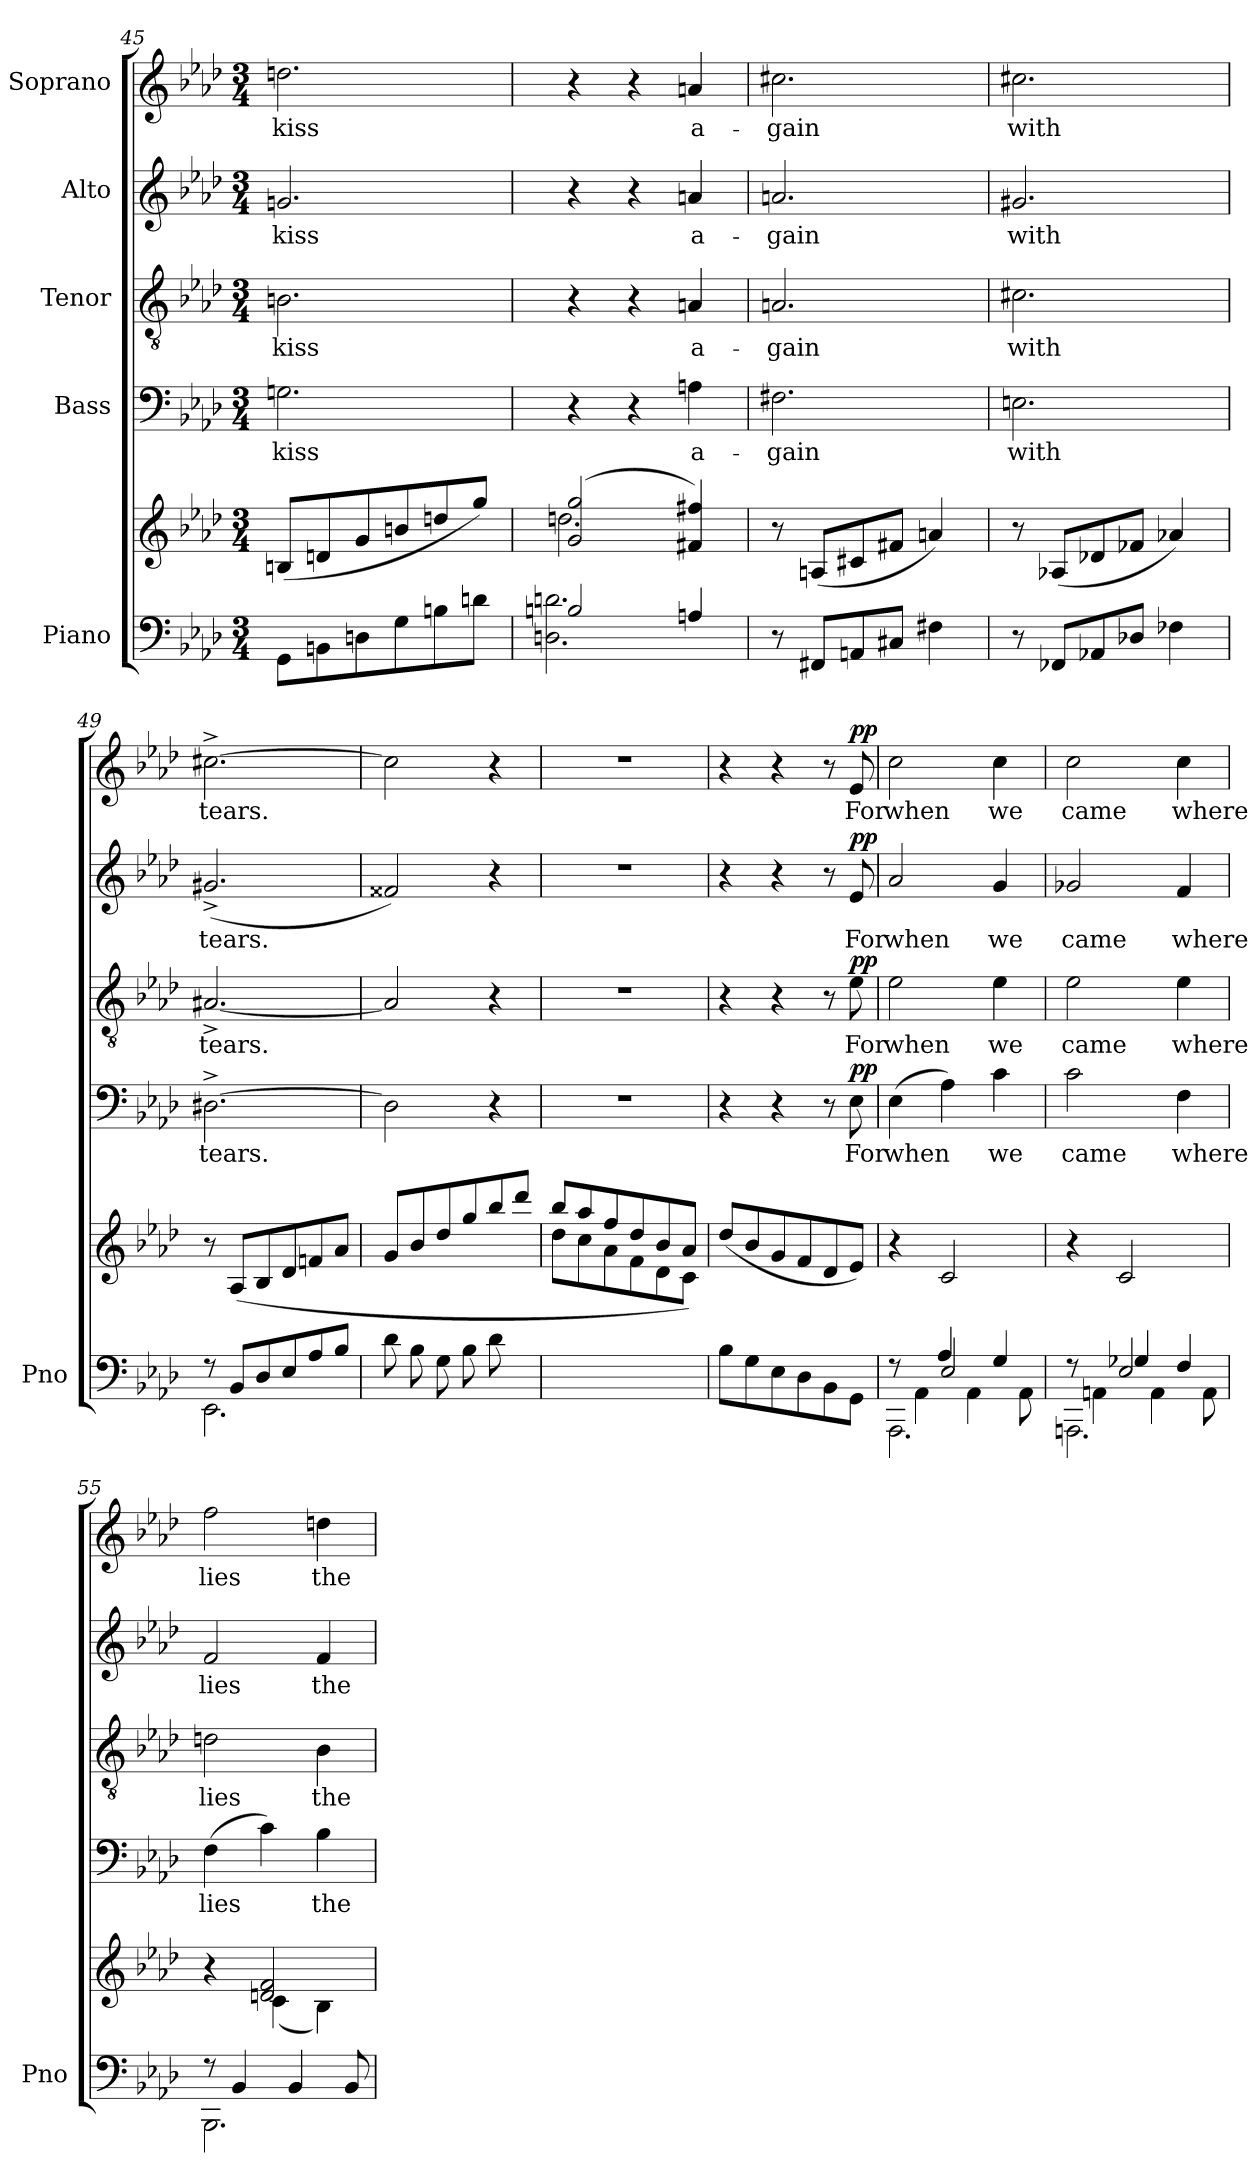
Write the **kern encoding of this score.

**kern	**kern	**kern	**text	**dynam	**kern	**text	**dynam	**kern	**text	**dynam	**kern	**text	**dynam
*part5	*part5	*part4	*part4	*part4	*part3	*part3	*part3	*part2	*part2	*part2	*part1	*part1	*part1
*staff6	*staff5	*staff4	*staff4	*staff4	*staff3	*staff3	*staff3	*staff2	*staff2	*staff2	*staff1	*staff1	*staff1
*I"Piano	*	*I"Bass	*	*	*I"Tenor	*	*	*I"Alto	*	*	*I"Soprano	*	*
*I'Pno	*	*	*	*	*	*	*	*	*	*	*	*	*
*clefF4	*clefG2	*clefF4	*	*	*clefGv2	*	*	*clefG2	*	*	*clefG2	*	*
*k[b-e-a-d-]	*k[b-e-a-d-]	*k[b-e-a-d-]	*	*	*k[b-e-a-d-]	*	*	*k[b-e-a-d-]	*	*	*k[b-e-a-d-]	*	*
*M3/4	*M3/4	*M3/4	*	*	*M3/4	*	*	*M3/4	*	*	*M3/4	*	*
=45	=45	=45	=45	=45	=45	=45	=45	=45	=45	=45	=45	=45	=45
!	!	!	!LO:LY:b	!	!	!LO:LY:b	!	!	!LO:LY:b	!	!	!LO:LY:b	!
8GG\L	(<8Bn/L	2.Gn\	kiss	.	2.Bn\	kiss	.	2.gn/	kiss	.	2.ddn\	kiss	.
8BBn\	8dn/	.	.	.	.	.	.	.	.	.	.	.	.
8Dn\	8g/	.	.	.	.	.	.	.	.	.	.	.	.
8G\	8bn/	.	.	.	.	.	.	.	.	.	.	.	.
8Bn\	8ddn/	.	.	.	.	.	.	.	.	.	.	.	.
8dn\J	8gg/J)	.	.	.	.	.	.	.	.	.	.	.	.
=46	=46	=46	=46	=46	=46	=46	=46	=46	=46	=46	=46	=46	=46
*^	*^	*	*	*	*	*	*	*	*	*	*	*	*
2Bn/	2.Dn\ 2.dn\	(>2g/ 2gg/	2.ddn\	4r	.	.	4r	.	.	4r	.	.	4r	.	.
.	.	.	.	4r	.	.	4r	.	.	4r	.	.	4r	.	.
!	!	!	!	!	!LO:LY:b	!	!	!LO:LY:b	!	!	!LO:LY:b	!	!	!LO:LY:b	!
4An/	.	4f#X/ 4ff#X/)	.	4An\	a-	.	4An/	a-	.	4an/	a-	.	4an/	a-	.
*v	*v	*	*	*	*	*	*	*	*	*	*	*	*	*	*
*	*v	*v	*	*	*	*	*	*	*	*	*	*	*	*
=47	=47	=47	=47	=47	=47	=47	=47	=47	=47	=47	=47	=47	=47
!	!	!	!LO:LY:b	!	!	!LO:LY:b	!	!	!LO:LY:b	!	!	!LO:LY:b	!
8r	8r	2.F#X\	-gain	.	2.An/	-gain	.	2.an/	-gain	.	2.cc#X\	-gain	.
8FF#X/L	(<8An/L	.	.	.	.	.	.	.	.	.	.	.	.
8AAn/	8c#X/	.	.	.	.	.	.	.	.	.	.	.	.
8C#X/J	8f#X/J	.	.	.	.	.	.	.	.	.	.	.	.
4F#X\	4an/)	.	.	.	.	.	.	.	.	.	.	.	.
=48	=48	=48	=48	=48	=48	=48	=48	=48	=48	=48	=48	=48	=48
!	!	!	!LO:LY:b	!	!	!LO:LY:b	!	!	!LO:LY:b	!	!	!LO:LY:b	!
8r	8r	2.En\	with	.	2.c#X\	with	.	2.g#X/	with	.	2.cc#X\	with	.
8FF-X/L	(<8A-X/L	.	.	.	.	.	.	.	.	.	.	.	.
8AA-X/	8d-X/	.	.	.	.	.	.	.	.	.	.	.	.
8D-X/J	8f-X/J	.	.	.	.	.	.	.	.	.	.	.	.
4F-X\	4a-X/)	.	.	.	.	.	.	.	.	.	.	.	.
!!LO:LB:g=z
=49	=49	=49	=49	=49	=49	=49	=49	=49	=49	=49	=49	=49	=49
*^	*	*	*	*	*	*	*	*	*	*	*	*	*
!	!	!	!	!LO:LY:b	!	!	!LO:LY:b	!	!	!LO:LY:b	!	!	!LO:LY:b	!
8r	2.EE-\	8r	[2.D#X^\	tears.	.	[2.A#X^/	tears.	.	(<2.g#X^/	tears.	.	[2.cc#X^\	tears.	.
(<8BB-/L	.	(>8A-/L	.	.	.	.	.	.	.	.	.	.	.	.
8D-/	.	8B-/	.	.	.	.	.	.	.	.	.	.	.	.
8E-/	.	8d-/	.	.	.	.	.	.	.	.	.	.	.	.
8A-/	.	8fn/	.	.	.	.	.	.	.	.	.	.	.	.
8B-/J	.	8a-/J	.	.	.	.	.	.	.	.	.	.	.	.
*v	*v	*	*	*	*	*	*	*	*	*	*	*	*	*
=50	=50	=50	=50	=50	=50	=50	=50	=50	=50	=50	=50	=50	=50
*	*^	*	*	*	*	*	*	*	*	*	*	*	*
8d-\L	8g/L	8ryy	2D#\]	.	.	2A#/]	.	.	2f##X/)	.	.	2cc#\]	.	.
*	*v	*v	*	*	*	*	*	*	*	*	*	*	*	*
8B-\	8b-/	.	.	.	.	.	.	.	.	.	.	.	.
8G\	8dd-/	.	.	.	.	.	.	.	.	.	.	.	.
8B-\	8gg/	.	.	.	.	.	.	.	.	.	.	.	.
8d-\	8bb-/	4r	.	.	4r	.	.	4r	.	.	4r	.	.
*	*^	*	*	*	*	*	*	*	*	*	*	*	*
8ryy	8ddd-/J	8f\J	.	.	.	.	.	.	.	.	.	.	.	.
=51	=51	=51	=51	=51	=51	=51	=51	=51	=51	=51	=51	=51	=51	=51
2.ryy	8bb-/L	8dd-\L	2.r	.	.	2.r	.	.	2.r	.	.	2.r	.	.
.	8aa-/	8cc\	.	.	.	.	.	.	.	.	.	.	.	.
.	8ff/	8a-\	.	.	.	.	.	.	.	.	.	.	.	.
.	8dd-/	8f\	.	.	.	.	.	.	.	.	.	.	.	.
.	8b-/	8d-\	.	.	.	.	.	.	.	.	.	.	.	.
.	8a-/J)	8c\J)	.	.	.	.	.	.	.	.	.	.	.	.
*	*v	*v	*	*	*	*	*	*	*	*	*	*	*	*
=52	=52	=52	=52	=52	=52	=52	=52	=52	=52	=52	=52	=52	=52
8B-\L	(<8dd-/L	4r	.	.	4r	.	.	4r	.	.	4r	.	.
8G\	8b-/	.	.	.	.	.	.	.	.	.	.	.	.
8E-\	8g/	4r	.	.	4r	.	.	4r	.	.	4r	.	.
8D-\	8f/	.	.	.	.	.	.	.	.	.	.	.	.
8BB-\	8d-/	8r	.	.	8r	.	.	8r	.	.	8r	.	.
!	!	!	!LO:LY:b	!LO:DY:a	!	!LO:LY:b	!LO:DY:a	!	!LO:LY:b	!LO:DY:a	!	!LO:LY:b	!LO:DY:a
8GG\J	8e-/J)	8E-\	For	pp	8e-\	For	pp	8e-/	For	pp	8e-/	For	pp
=53	=53	=53	=53	=53	=53	=53	=53	=53	=53	=53	=53	=53	=53
*^	*^	*	*	*	*	*	*	*	*	*	*	*	*
*	*^	*	*^	*	*	*	*	*	*	*	*	*	*	*	*
*	*	*^	*	*	*	*	*	*	*	*	*	*	*	*	*	*	*
!	!	!	!	!	!	!	!	!LO:LY:b	!	!	!LO:LY:b	!	!	!LO:LY:b	!	!	!LO:LY:b	!
4ryy	4ryy	8r	2.AAA-\	4r	4ryy	4ryy	(>4E-\	when	.	2e-\	when	.	2a-/	when	.	2cc\	when	.
.	.	4AA-\	.	.	.	.	.	.	.	.	.	.	.	.	.	.	.	.
2E-/	4A-/	.	.	2c/	2ryy	2ryy	4A-\)	.	.	.	.	.	.	.	.	.	.	.
.	.	4AA-\	.	.	.	.	.	.	.	.	.	.	.	.	.	.	.	.
!	!	!	!	!	!	!	!	!LO:LY:b	!	!	!LO:LY:b	!	!	!LO:LY:b	!	!	!LO:LY:b	!
.	4G/	.	.	.	.	.	4c\	we	.	4e-\	we	.	4g/	we	.	4cc\	we	.
.	.	8AA-\	.	.	.	.	.	.	.	.	.	.	.	.	.	.	.	.
=54	=54	=54	=54	=54	=54	=54	=54	=54	=54	=54	=54	=54	=54	=54	=54	=54	=54	=54
!	!	!	!	!	!	!	!	!LO:LY:b	!	!	!LO:LY:b	!	!	!LO:LY:b	!	!	!LO:LY:b	!
4ryy	4ryy	8r	2.AAAn\	4r	4ryy	4ryy	2c\	came	.	2e-\	came	.	2g-X/	came	.	2cc\	came	.
.	.	4AAn\	.	.	.	.	.	.	.	.	.	.	.	.	.	.	.	.
2E-/	4G-X/	.	.	2c/	2ryy	2ryy	.	.	.	.	.	.	.	.	.	.	.	.
.	.	4AA\	.	.	.	.	.	.	.	.	.	.	.	.	.	.	.	.
!	!	!	!	!	!	!	!	!LO:LY:b	!	!	!LO:LY:b	!	!	!LO:LY:b	!	!	!LO:LY:b	!
.	4F/	.	.	.	.	.	4F\	where	.	4e-\	where	.	4f/	where	.	4cc\	where	.
.	.	8AA\	.	.	.	.	.	.	.	.	.	.	.	.	.	.	.	.
*	*	*v	*v	*	*	*	*	*	*	*	*	*	*	*	*	*	*	*
*	*	*	*	*v	*v	*	*	*	*	*	*	*	*	*	*	*	*
=55	=55	=55	=55	=55	=55	=55	=55	=55	=55	=55	=55	=55	=55	=55	=55	=55
!	!	!	!	!	!	!LO:LY:b	!	!	!LO:LY:b	!	!	!LO:LY:b	!	!	!LO:LY:b	!
*	*v	*v	*	*	*	*	*	*	*	*	*	*	*	*	*	*
8r	2.BBB-\	4r	4ryy	(>4F\	lies	.	2dn\	lies	.	2f/	lies	.	2ff\	lies	.
4BB-/	.	.	.	.	.	.	.	.	.	.	.	.	.	.	.
.	.	2dn/ 2f/	(<4c\	4c\)	.	.	.	.	.	.	.	.	.	.	.
4BB-/	.	.	.	.	.	.	.	.	.	.	.	.	.	.	.
!	!	!	!	!	!LO:LY:b	!	!	!LO:LY:b	!	!	!LO:LY:b	!	!	!LO:LY:b	!
.	.	.	4B-\)	4B-\	the	.	4B-\	the	.	4f/	the	.	4ddn\	the	.
8BB-/	.	.	.	.	.	.	.	.	.	.	.	.	.	.	.
*v	*v	*	*	*	*	*	*	*	*	*	*	*	*	*	*
*	*v	*v	*	*	*	*	*	*	*	*	*	*	*	*
=	=	=	=	=	=	=	=	=	=	=	=	=	=
*-	*-	*-	*-	*-	*-	*-	*-	*-	*-	*-	*-	*-	*-
